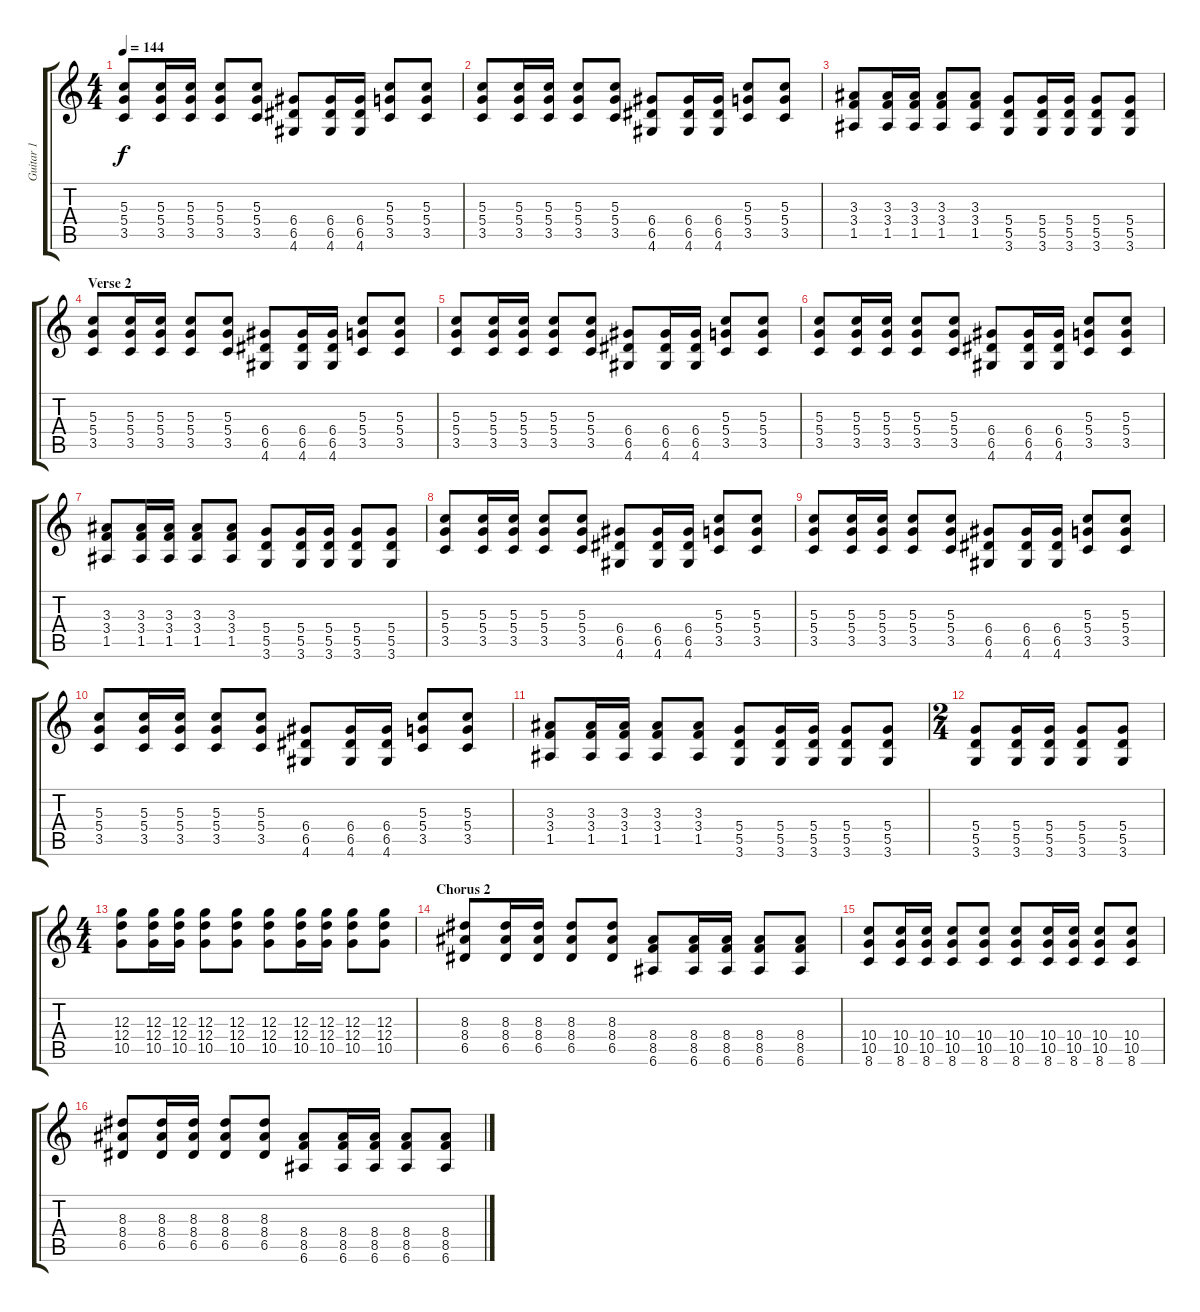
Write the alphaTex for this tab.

\track ("Guitar 1" "Guitar 1") {instrument distortionguitar}
\staff {score tabs}
\tuning (E4 B3 G3 D3 A2 E2) {hide}
\ts (4 4)
\tempo 144
\clef g2
\ks c
(5.3 5.4 3.5).8{dy f} (5.3 5.4 3.5).16 (5.3 5.4 3.5).16 (5.3 5.4 3.5).8 (5.3 5.4 3.5).8 (6.4 6.5 4.6).8 (6.4 6.5 4.6).16 (6.4 6.5 4.6).16 (5.3 5.4 3.5).8 (5.3 5.4 3.5).8 |
(5.3 5.4 3.5).8 (5.3 5.4 3.5).16 (5.3 5.4 3.5).16 (5.3 5.4 3.5).8 (5.3 5.4 3.5).8 (6.4 6.5 4.6).8 (6.4 6.5 4.6).16 (6.4 6.5 4.6).16 (5.3 5.4 3.5).8 (5.3 5.4 3.5).8 |
(3.3 3.4 1.5).8 (3.3 3.4 1.5).16 (3.3 3.4 1.5).16 (3.3 3.4 1.5).8 (3.3 3.4 1.5).8 (5.4 5.5 3.6).8 (5.4 5.5 3.6).16 (5.4 5.5 3.6).16 (5.4 5.5 3.6).8 (5.4 5.5 3.6).8 |
\section ("" "Verse 2")
(5.3 5.4 3.5).8 (5.3 5.4 3.5).16 (5.3 5.4 3.5).16 (5.3 5.4 3.5).8 (5.3 5.4 3.5).8 (6.4 6.5 4.6).8 (6.4 6.5 4.6).16 (6.4 6.5 4.6).16 (5.3 5.4 3.5).8 (5.3 5.4 3.5).8 |
(5.3 5.4 3.5).8 (5.3 5.4 3.5).16 (5.3 5.4 3.5).16 (5.3 5.4 3.5).8 (5.3 5.4 3.5).8 (6.4 6.5 4.6).8 (6.4 6.5 4.6).16 (6.4 6.5 4.6).16 (5.3 5.4 3.5).8 (5.3 5.4 3.5).8 |
(5.3 5.4 3.5).8 (5.3 5.4 3.5).16 (5.3 5.4 3.5).16 (5.3 5.4 3.5).8 (5.3 5.4 3.5).8 (6.4 6.5 4.6).8 (6.4 6.5 4.6).16 (6.4 6.5 4.6).16 (5.3 5.4 3.5).8 (5.3 5.4 3.5).8 |
(3.3 3.4 1.5).8 (3.3 3.4 1.5).16 (3.3 3.4 1.5).16 (3.3 3.4 1.5).8 (3.3 3.4 1.5).8 (5.4 5.5 3.6).8 (5.4 5.5 3.6).16 (5.4 5.5 3.6).16 (5.4 5.5 3.6).8 (5.4 5.5 3.6).8 |
(5.3 5.4 3.5).8 (5.3 5.4 3.5).16 (5.3 5.4 3.5).16 (5.3 5.4 3.5).8 (5.3 5.4 3.5).8 (6.4 6.5 4.6).8 (6.4 6.5 4.6).16 (6.4 6.5 4.6).16 (5.3 5.4 3.5).8 (5.3 5.4 3.5).8 |
(5.3 5.4 3.5).8 (5.3 5.4 3.5).16 (5.3 5.4 3.5).16 (5.3 5.4 3.5).8 (5.3 5.4 3.5).8 (6.4 6.5 4.6).8 (6.4 6.5 4.6).16 (6.4 6.5 4.6).16 (5.3 5.4 3.5).8 (5.3 5.4 3.5).8 |
(5.3 5.4 3.5).8 (5.3 5.4 3.5).16 (5.3 5.4 3.5).16 (5.3 5.4 3.5).8 (5.3 5.4 3.5).8 (6.4 6.5 4.6).8 (6.4 6.5 4.6).16 (6.4 6.5 4.6).16 (5.3 5.4 3.5).8 (5.3 5.4 3.5).8 |
(3.3 3.4 1.5).8 (3.3 3.4 1.5).16 (3.3 3.4 1.5).16 (3.3 3.4 1.5).8 (3.3 3.4 1.5).8 (5.4 5.5 3.6).8 (5.4 5.5 3.6).16 (5.4 5.5 3.6).16 (5.4 5.5 3.6).8 (5.4 5.5 3.6).8 |
\ts (2 4)
(5.4 5.5 3.6).8 (5.4 5.5 3.6).16 (5.4 5.5 3.6).16 (5.4 5.5 3.6).8 (5.4 5.5 3.6).8 |
\ts (4 4)
(12.3 12.4 10.5).8 (12.3 12.4 10.5).16 (12.3 12.4 10.5).16 (12.3 12.4 10.5).8 (12.3 12.4 10.5).8 (12.3 12.4 10.5).8 (12.3 12.4 10.5).16 (12.3 12.4 10.5).16 (12.3 12.4 10.5).8 (12.3 12.4 10.5).8 |
\section ("" "Chorus 2")
(8.3 8.4 6.5).8 (8.3 8.4 6.5).16 (8.3 8.4 6.5).16 (8.3 8.4 6.5).8 (8.3 8.4 6.5).8 (8.4 8.5 6.6).8 (8.4 8.5 6.6).16 (8.4 8.5 6.6).16 (8.4 8.5 6.6).8 (8.4 8.5 6.6).8 |
(10.4 10.5 8.6).8 (10.4 10.5 8.6).16 (10.4 10.5 8.6).16 (10.4 10.5 8.6).8 (10.4 10.5 8.6).8 (10.4 10.5 8.6).8 (10.4 10.5 8.6).16 (10.4 10.5 8.6).16 (10.4 10.5 8.6).8 (10.4 10.5 8.6).8 |
(8.3 8.4 6.5).8 (8.3 8.4 6.5).16 (8.3 8.4 6.5).16 (8.3 8.4 6.5).8 (8.3 8.4 6.5).8 (8.4 8.5 6.6).8 (8.4 8.5 6.6).16 (8.4 8.5 6.6).16 (8.4 8.5 6.6).8 (8.4 8.5 6.6).8
